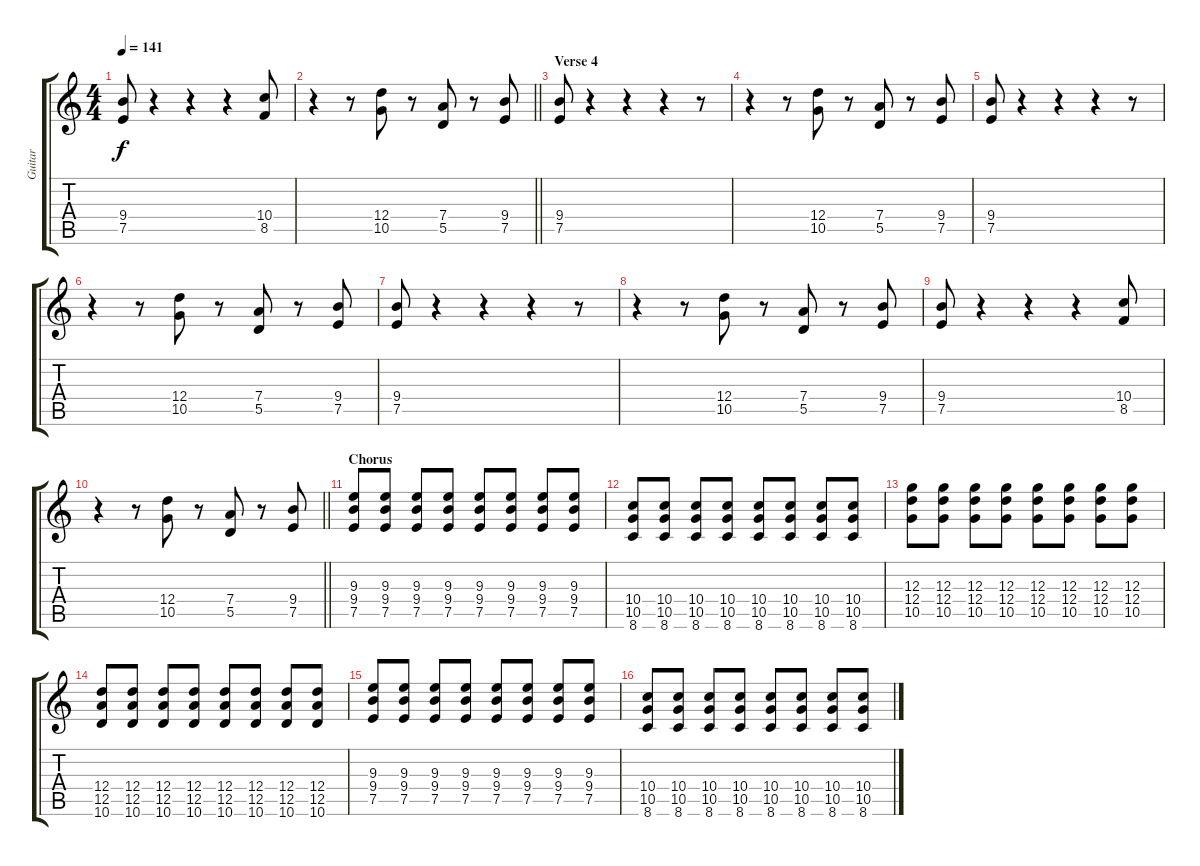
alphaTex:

\track ("Guitar" "Guitar") {instrument distortionguitar}
\staff {score tabs}
\tuning (E4 B3 G3 D3 A2 E2) {hide}
\ts (4 4)
\tempo 141
\clef g2
\ks c
(9.4 7.5).8{dy f} r.4 r.4 r.4 (10.4 8.5).8 |
\barLineRight lightlight
r.4 r.8 (12.4 10.5).8 r.8 (7.4 5.5).8 r.8 (9.4 7.5).8 |
\section ("" "Verse 4")
(9.4 7.5).8 r.4 r.4 r.4 r.8 |
r.4 r.8 (12.4 10.5).8 r.8 (7.4 5.5).8 r.8 (9.4 7.5).8 |
(9.4 7.5).8 r.4 r.4 r.4 r.8 |
r.4 r.8 (12.4 10.5).8 r.8 (7.4 5.5).8 r.8 (9.4 7.5).8 |
(9.4 7.5).8 r.4 r.4 r.4 r.8 |
r.4 r.8 (12.4 10.5).8 r.8 (7.4 5.5).8 r.8 (9.4 7.5).8 |
(9.4 7.5).8 r.4 r.4 r.4 (10.4 8.5).8 |
\barLineRight lightlight
r.4 r.8 (12.4 10.5).8 r.8 (7.4 5.5).8 r.8 (9.4 7.5).8 |
\section ("" "Chorus")
(9.3 9.4 7.5).8 (9.3 9.4 7.5).8 (9.3 9.4 7.5).8 (9.3 9.4 7.5).8 (9.3 9.4 7.5).8 (9.3 9.4 7.5).8 (9.3 9.4 7.5).8 (9.3 9.4 7.5).8 |
(10.4 10.5 8.6).8 (10.4 10.5 8.6).8 (10.4 10.5 8.6).8 (10.4 10.5 8.6).8 (10.4 10.5 8.6).8 (10.4 10.5 8.6).8 (10.4 10.5 8.6).8 (10.4 10.5 8.6).8 |
(12.3 12.4 10.5).8 (12.3 12.4 10.5).8 (12.3 12.4 10.5).8 (12.3 12.4 10.5).8 (12.3 12.4 10.5).8 (12.3 12.4 10.5).8 (12.3 12.4 10.5).8 (12.3 12.4 10.5).8 |
(12.4 12.5 10.6).8 (12.4 12.5 10.6).8 (12.4 12.5 10.6).8 (12.4 12.5 10.6).8 (12.4 12.5 10.6).8 (12.4 12.5 10.6).8 (12.4 12.5 10.6).8 (12.4 12.5 10.6).8 |
(9.3 9.4 7.5).8 (9.3 9.4 7.5).8 (9.3 9.4 7.5).8 (9.3 9.4 7.5).8 (9.3 9.4 7.5).8 (9.3 9.4 7.5).8 (9.3 9.4 7.5).8 (9.3 9.4 7.5).8 |
(10.4 10.5 8.6).8 (10.4 10.5 8.6).8 (10.4 10.5 8.6).8 (10.4 10.5 8.6).8 (10.4 10.5 8.6).8 (10.4 10.5 8.6).8 (10.4 10.5 8.6).8 (10.4 10.5 8.6).8
